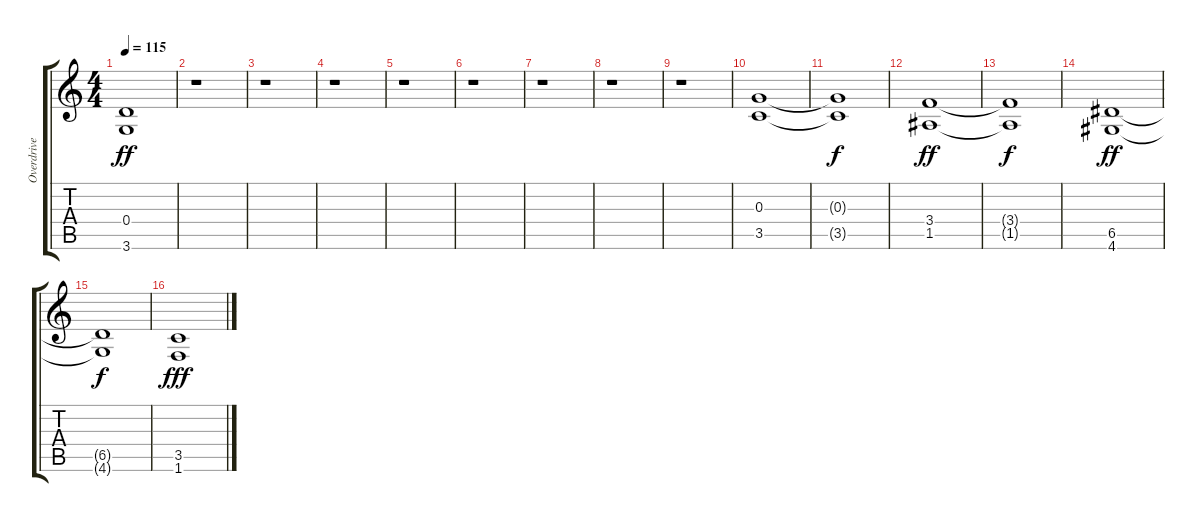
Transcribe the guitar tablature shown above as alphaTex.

\track ("Overdrive Guitar" "Overdrive ") {instrument overdrivenguitar}
\staff {score tabs}
\tuning (E4 B3 G3 D3 A2 E2) {hide}
\ts (4 4)
\tempo 115
\clef g2
\ks c
(0.4 3.6).1{dy ff} |
r.1 |
r.1 |
r.1 |
r.1 |
r.1 |
r.1 |
r.1 |
r.1 |
(0.3 3.5).1 |
(0.3{t} 3.5{t}).1{dy f} |
(3.4 1.5).1{dy ff} |
(3.4{t} 1.5{t}).1{dy f} |
(6.5 4.6).1{dy ff} |
(6.5{t} 4.6{t}).1{dy f} |
(3.5 1.6).1{dy fff}
